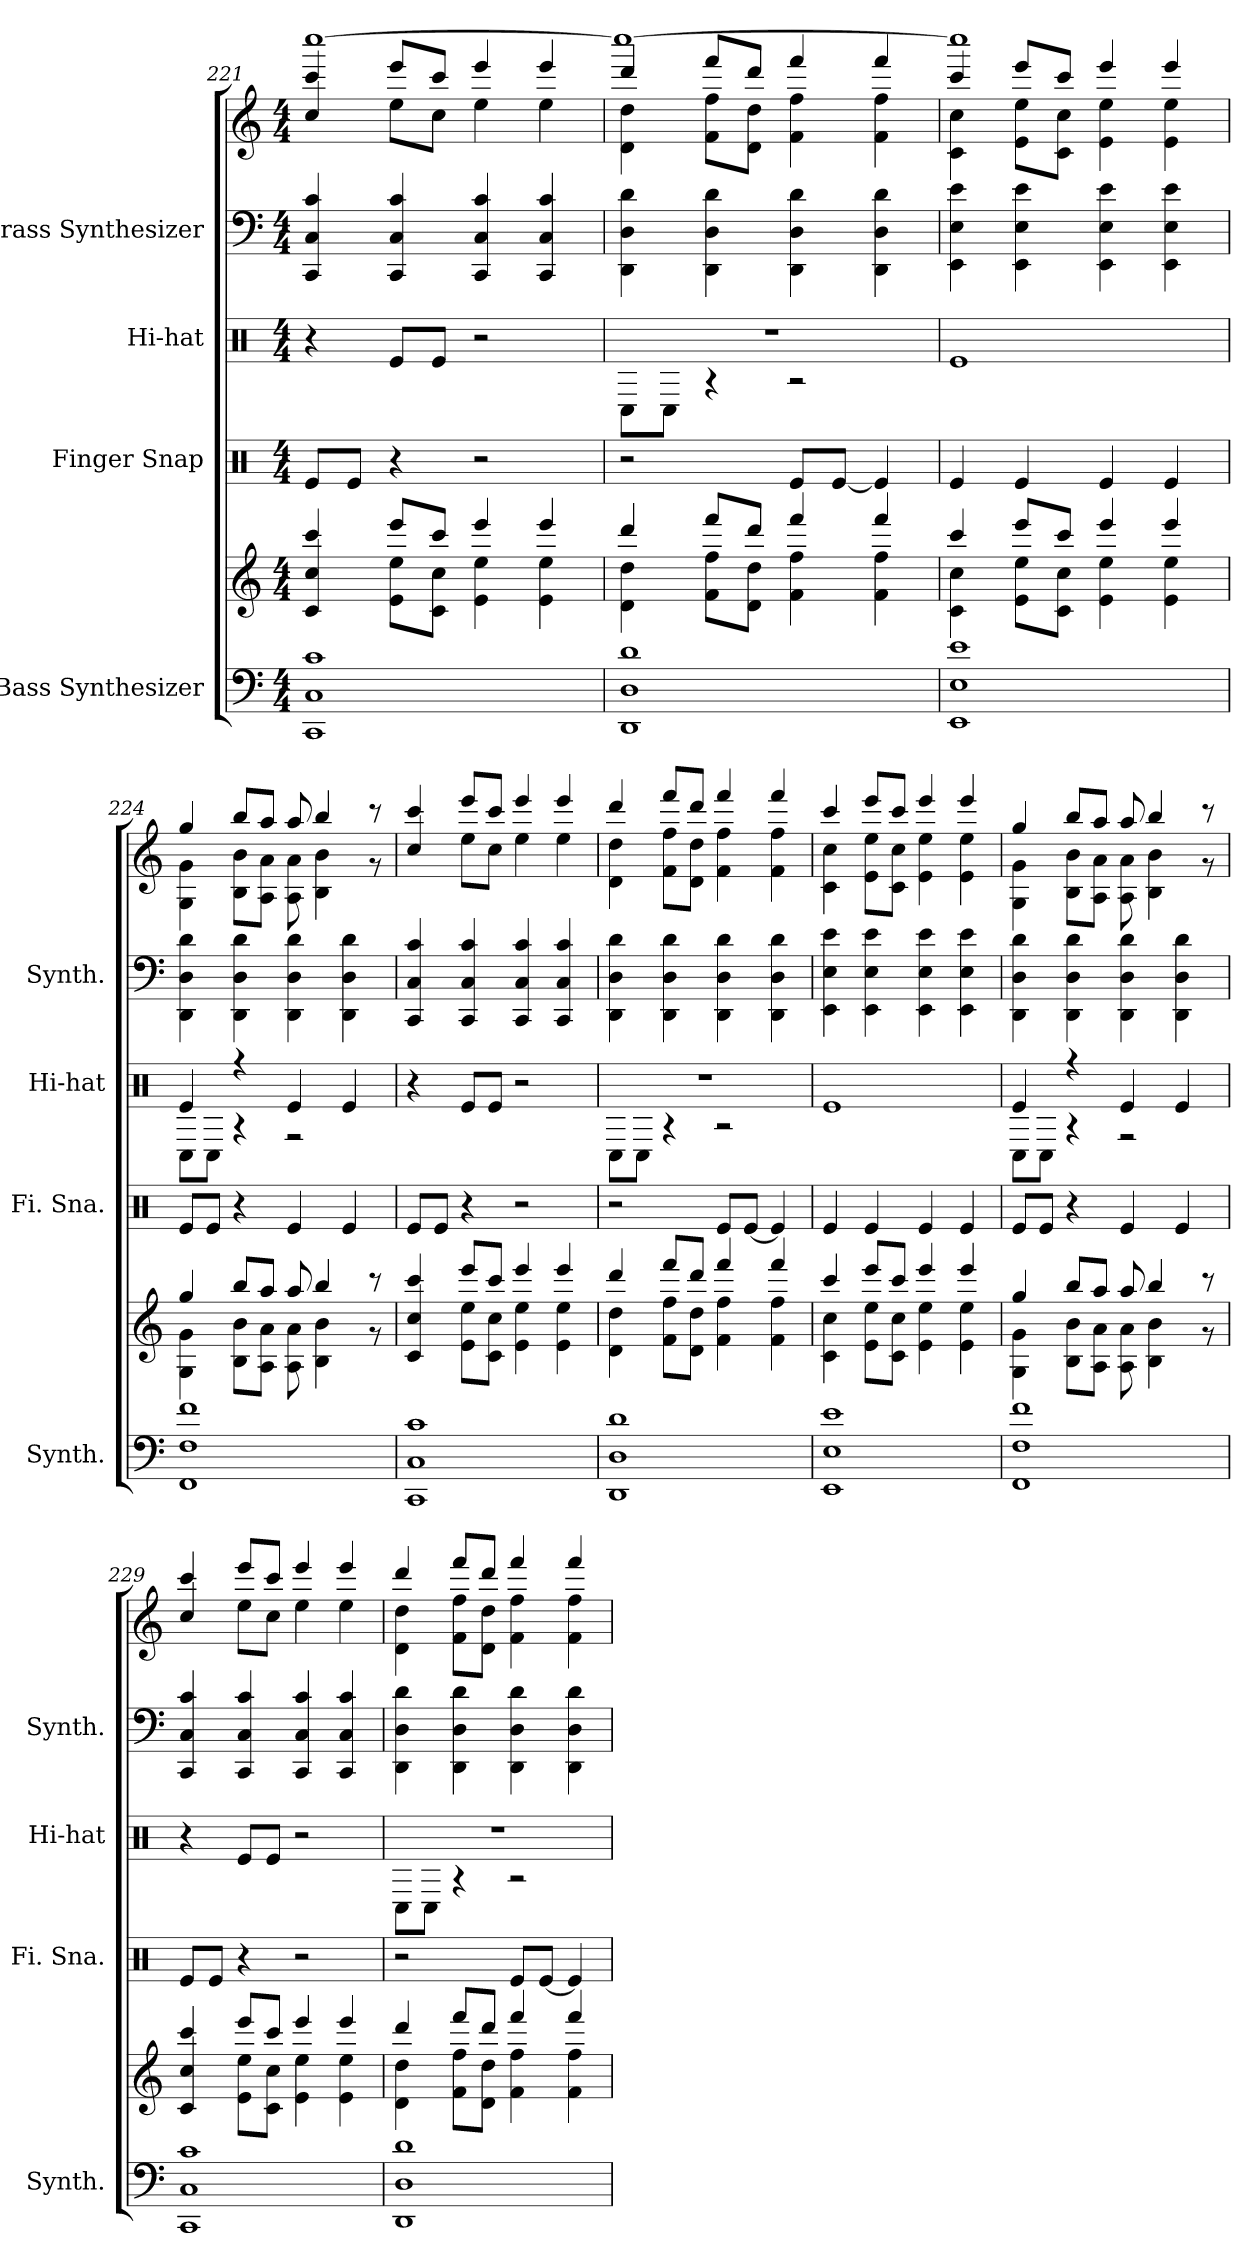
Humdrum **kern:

**kern	**kern	**kern	**kern	**kern	**kern
*part4	*part4	*part3	*part2	*part1	*part1
*staff6	*staff5	*staff4	*staff3	*staff2	*staff1
*I"Bass Synthesizer	*	*I"Finger Snap	*I"Hi-hat	*I"Brass Synthesizer	*
*I'Synth.	*	*I'Fi. Sna.	*I'Hi-hat	*I'Synth.	*
!!LO:PB:g=z
*clefF4	*clefG2	*clefX	*clefX	*clefF4	*clefG2
*k[]	*k[]	*k[]	*k[]	*k[]	*k[]
*M4/4	*M4/4	*M4/4	*M4/4	*M4/4	*M4/4
=221	=221	=221	=221	=221	=221
*	*^	*	*	*	*^
*	*	*	*	*	*	*	*^
1CC 1C 1c	4ccc/	4c/ 4cc/	8Re/L	4r	4CC/ 4C/ 4c/	4ccc/	4cc/	[1cccc
.	.	.	8Re/J	.	.	.	.	.
.	8eee/L	8e\ 8ee\L	4r	8Re/L	4CC/ 4C/ 4c/	8eee/L	8ee\L	.
.	8ccc/J	8c\ 8cc\J	.	8Re/J	.	8ccc/J	8cc\J	.
.	4eee/	4e\ 4ee\	2r	2r	4CC/ 4C/ 4c/	4eee/	4ee\	.
.	4eee/	4e\ 4ee\	.	.	4CC/ 4C/ 4c/	4eee/	4ee\	.
=222	=222	=222	=222	=222	=222	=222	=222	=222
*	*	*	*	*^	*	*	*	*
1DD 1D 1d	4ddd/	4d\ 4dd\	2r	1r	8RC\L	4DD\ 4D\ 4d\	4ddd/	4d\ 4dd\	1cccc_
.	.	.	.	.	8RC\J	.	.	.	.
.	8fff/L	8f\ 8ff\L	.	.	4r	4DD\ 4D\ 4d\	8fff/L	8f\ 8ff\L	.
.	8ddd/J	8d\ 8dd\J	.	.	.	.	8ddd/J	8d\ 8dd\J	.
.	4fff/	4f\ 4ff\	8Re/L	.	2r	4DD\ 4D\ 4d\	4fff/	4f\ 4ff\	.
.	.	.	[8Re/J	.	.	.	.	.	.
.	4fff/	4f\ 4ff\	4Re/]	.	.	4DD\ 4D\ 4d\	4fff/	4f\ 4ff\	.
*	*	*	*	*v	*v	*	*	*	*
=223	=223	=223	=223	=223	=223	=223	=223	=223
1EE 1E 1e	4ccc/	4c\ 4cc\	4Re/	1Re	4EE\ 4E\ 4e\	4ccc/	4c\ 4cc\	1cccc]
.	8eee/L	8e\ 8ee\L	4Re/	.	4EE\ 4E\ 4e\	8eee/L	8e\ 8ee\L	.
.	8ccc/J	8c\ 8cc\J	.	.	.	8ccc/J	8c\ 8cc\J	.
.	4eee/	4e\ 4ee\	4Re/	.	4EE\ 4E\ 4e\	4eee/	4e\ 4ee\	.
.	4eee/	4e\ 4ee\	4Re/	.	4EE\ 4E\ 4e\	4eee/	4e\ 4ee\	.
*	*	*	*	*	*	*	*v	*v
=224	=224	=224	=224	=224	=224	=224	=224
*	*	*	*	*^	*	*	*
1FF 1F 1f	4gg/	4G\ 4g\	8Re/L	4Re/	8RC\L	4DD\ 4D\ 4d\	4gg/	4G\ 4g\
.	.	.	8Re/J	.	8RC\J	.	.	.
.	8bb/L	8B\ 8b\L	4r	4r	4r	4DD\ 4D\ 4d\	8bb/L	8B\ 8b\L
.	8aa/J	8A\ 8a\J	.	.	.	.	8aa/J	8A\ 8a\J
.	8aa/	8A\ 8a\	4Re/	4Re/	2r	4DD\ 4D\ 4d\	8aa/	8A\ 8a\
.	4bb/	4B\ 4b\	.	.	.	.	4bb/	4B\ 4b\
.	.	.	4Re/	4Re/	.	4DD\ 4D\ 4d\	.	.
.	8r	8r	.	.	.	.	8r	8r
*	*	*	*	*v	*v	*	*	*
=225	=225	=225	=225	=225	=225	=225	=225
1CC 1C 1c	4ccc/	4c/ 4cc/	8Re/L	4r	4CC/ 4C/ 4c/	4ccc/	4cc/
.	.	.	8Re/J	.	.	.	.
.	8eee/L	8e\ 8ee\L	4r	8Re/L	4CC/ 4C/ 4c/	8eee/L	8ee\L
.	8ccc/J	8c\ 8cc\J	.	8Re/J	.	8ccc/J	8cc\J
.	4eee/	4e\ 4ee\	2r	2r	4CC/ 4C/ 4c/	4eee/	4ee\
.	4eee/	4e\ 4ee\	.	.	4CC/ 4C/ 4c/	4eee/	4ee\
!!LO:PB:g=z	!!
=226	=226	=226	=226	=226	=226	=226	=226
*	*	*	*	*^	*	*	*
1DD 1D 1d	4ddd/	4d\ 4dd\	2r	1r	8RC\L	4DD\ 4D\ 4d\	4ddd/	4d\ 4dd\
.	.	.	.	.	8RC\J	.	.	.
.	8fff/L	8f\ 8ff\L	.	.	4r	4DD\ 4D\ 4d\	8fff/L	8f\ 8ff\L
.	8ddd/J	8d\ 8dd\J	.	.	.	.	8ddd/J	8d\ 8dd\J
.	4fff/	4f\ 4ff\	8Re/L	.	2r	4DD\ 4D\ 4d\	4fff/	4f\ 4ff\
.	.	.	[8Re/J	.	.	.	.	.
.	4fff/	4f\ 4ff\	4Re/]	.	.	4DD\ 4D\ 4d\	4fff/	4f\ 4ff\
*	*	*	*	*v	*v	*	*	*
=227	=227	=227	=227	=227	=227	=227	=227
1EE 1E 1e	4ccc/	4c\ 4cc\	4Re/	1Re	4EE\ 4E\ 4e\	4ccc/	4c\ 4cc\
.	8eee/L	8e\ 8ee\L	4Re/	.	4EE\ 4E\ 4e\	8eee/L	8e\ 8ee\L
.	8ccc/J	8c\ 8cc\J	.	.	.	8ccc/J	8c\ 8cc\J
.	4eee/	4e\ 4ee\	4Re/	.	4EE\ 4E\ 4e\	4eee/	4e\ 4ee\
.	4eee/	4e\ 4ee\	4Re/	.	4EE\ 4E\ 4e\	4eee/	4e\ 4ee\
=228	=228	=228	=228	=228	=228	=228	=228
*	*	*	*	*^	*	*	*
1FF 1F 1f	4gg/	4G\ 4g\	8Re/L	4Re/	8RC\L	4DD\ 4D\ 4d\	4gg/	4G\ 4g\
.	.	.	8Re/J	.	8RC\J	.	.	.
.	8bb/L	8B\ 8b\L	4r	4r	4r	4DD\ 4D\ 4d\	8bb/L	8B\ 8b\L
.	8aa/J	8A\ 8a\J	.	.	.	.	8aa/J	8A\ 8a\J
.	8aa/	8A\ 8a\	4Re/	4Re/	2r	4DD\ 4D\ 4d\	8aa/	8A\ 8a\
.	4bb/	4B\ 4b\	.	.	.	.	4bb/	4B\ 4b\
.	.	.	4Re/	4Re/	.	4DD\ 4D\ 4d\	.	.
.	8r	8r	.	.	.	.	8r	8r
*	*	*	*	*v	*v	*	*	*
=229	=229	=229	=229	=229	=229	=229	=229
1CC 1C 1c	4ccc/	4c/ 4cc/	8Re/L	4r	4CC/ 4C/ 4c/	4ccc/	4cc/
.	.	.	8Re/J	.	.	.	.
.	8eee/L	8e\ 8ee\L	4r	8Re/L	4CC/ 4C/ 4c/	8eee/L	8ee\L
.	8ccc/J	8c\ 8cc\J	.	8Re/J	.	8ccc/J	8cc\J
.	4eee/	4e\ 4ee\	2r	2r	4CC/ 4C/ 4c/	4eee/	4ee\
.	4eee/	4e\ 4ee\	.	.	4CC/ 4C/ 4c/	4eee/	4ee\
=230	=230	=230	=230	=230	=230	=230	=230
*	*	*	*	*^	*	*	*
1DD 1D 1d	4ddd/	4d\ 4dd\	2r	1r	8RC\L	4DD\ 4D\ 4d\	4ddd/	4d\ 4dd\
.	.	.	.	.	8RC\J	.	.	.
.	8fff/L	8f\ 8ff\L	.	.	4r	4DD\ 4D\ 4d\	8fff/L	8f\ 8ff\L
.	8ddd/J	8d\ 8dd\J	.	.	.	.	8ddd/J	8d\ 8dd\J
.	4fff/	4f\ 4ff\	8Re/L	.	2r	4DD\ 4D\ 4d\	4fff/	4f\ 4ff\
.	.	.	[8Re/J	.	.	.	.	.
.	4fff/	4f\ 4ff\	4Re/]	.	.	4DD\ 4D\ 4d\	4fff/	4f\ 4ff\
*	*v	*v	*	*v	*v	*	*v	*v
=	=	=	=	=	=
*-	*-	*-	*-	*-	*-
